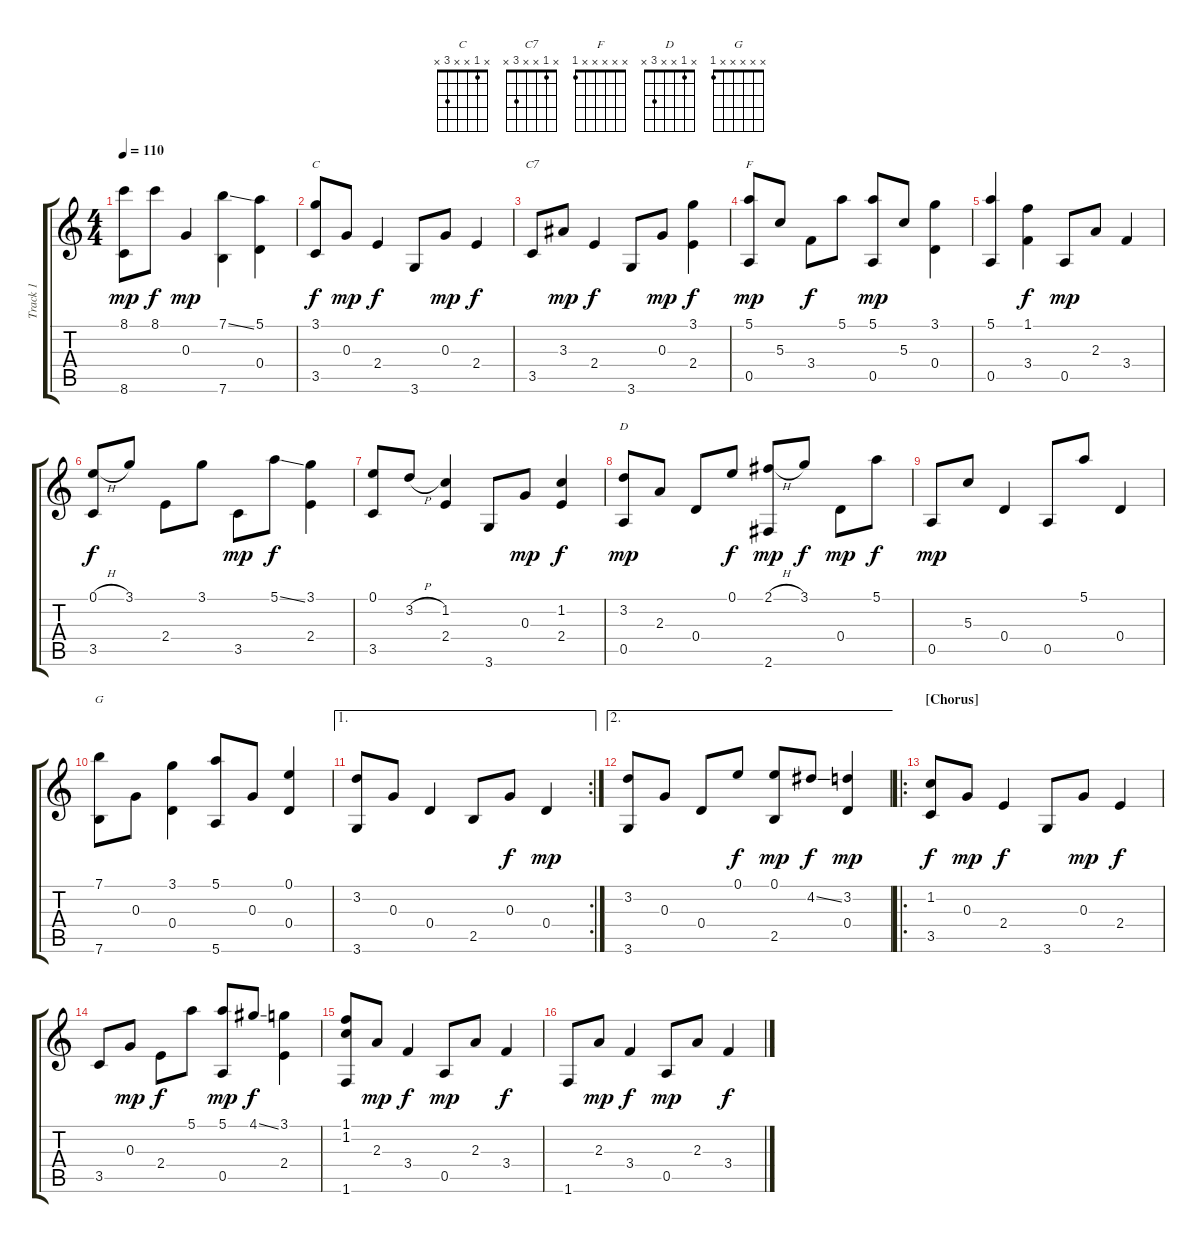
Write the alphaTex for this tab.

\track ("Track 1" "Track 1") {instrument acousticguitarsteel}
\staff {score tabs}
\tuning (E4 B3 G3 D3 A2 E2) {hide}
\chord ("C" x 1 x x 3 x)
\chord ("C7" x 1 x x 3 x)
\chord ("F" x x x x x 1)
\chord ("D" x 1 x x 3 x)
\chord ("G" x x x x x 1)
\ts (4 4)
\tempo 110
\clef g2
\ks c
(8.1 8.6).8{dy mp} 8.1.8{dy f} 0.3.4{dy mp} (7.1{ss} 7.6).4 (5.1 0.4).4 |
(3.1 3.5).8{ch "C" dy f} 0.3.8{dy mp} 2.4.4{dy f} 3.6.8 0.3.8{dy mp} 2.4.4{dy f} |
3.5.8{ch "C7"} 3.3.8{dy mp} 2.4.4{dy f} 3.6.8 0.3.8{dy mp} (3.1 2.4).4{dy f} |
(5.1 0.5).8{ch "F" dy mp} 5.3.8 3.4.8{dy f} 5.1.8 (5.1 0.5).8{dy mp} 5.3.8 (3.1 0.4).4 |
(5.1 0.5).4 (1.1 3.4).4{dy f} 0.5.8{dy mp} 2.3.8 3.4.4 |
(0.1{h} 3.5).8{dy f} 3.1.8 2.4.8 3.1.8 3.5.8{dy mp} 5.1{ss}.8{dy f} (3.1 2.4).4 |
(0.1 3.5).8 3.2{h}.8 (1.2 2.4).4 3.6.8 0.3.8{dy mp} (1.2 2.4).4{dy f} |
(3.2 0.5).8{ch "D" dy mp} 2.3.8 0.4.8 0.1.8{dy f} (2.1{h} 2.6).8{dy mp} 3.1.8{dy f} 0.4.8{dy mp} 5.1.8{dy f} |
0.5.8{dy mp} 5.3.8 0.4.4 0.5.8 5.1.8 0.4.4 |
(7.1 7.6).8{ch "G"} 0.3.8 (3.1 0.4).4 (5.1 5.6).8 0.3.8 (0.1 0.4).4 |
\ae 1
\rc 2
(3.2 3.6).8 0.3.8 0.4.4 2.5.8 0.3.8{dy f} 0.4.4{dy mp} |
\ae 2
(3.2 3.6).8 0.3.8 0.4.8 0.1.8{dy f} (0.1 2.5).8{dy mp} 4.2{ss}.8{dy f} (3.2 0.4).4{dy mp} |
\ro
\section ("" "[Chorus]")
(1.2 3.5).8{dy f} 0.3.8{dy mp} 2.4.4{dy f} 3.6.8 0.3.8{dy mp} 2.4.4{dy f} |
3.5.8 0.3.8{dy mp} 2.4.8{dy f} 5.1.8 (5.1 0.5).8{dy mp} 4.1{ss}.8{dy f} (3.1 2.4).4 |
(1.1 1.2 1.6).8 2.3.8{dy mp} 3.4.4{dy f} 0.5.8{dy mp} 2.3.8 3.4.4{dy f} |
1.6.8 2.3.8{dy mp} 3.4.4{dy f} 0.5.8{dy mp} 2.3.8 3.4.4{dy f}
